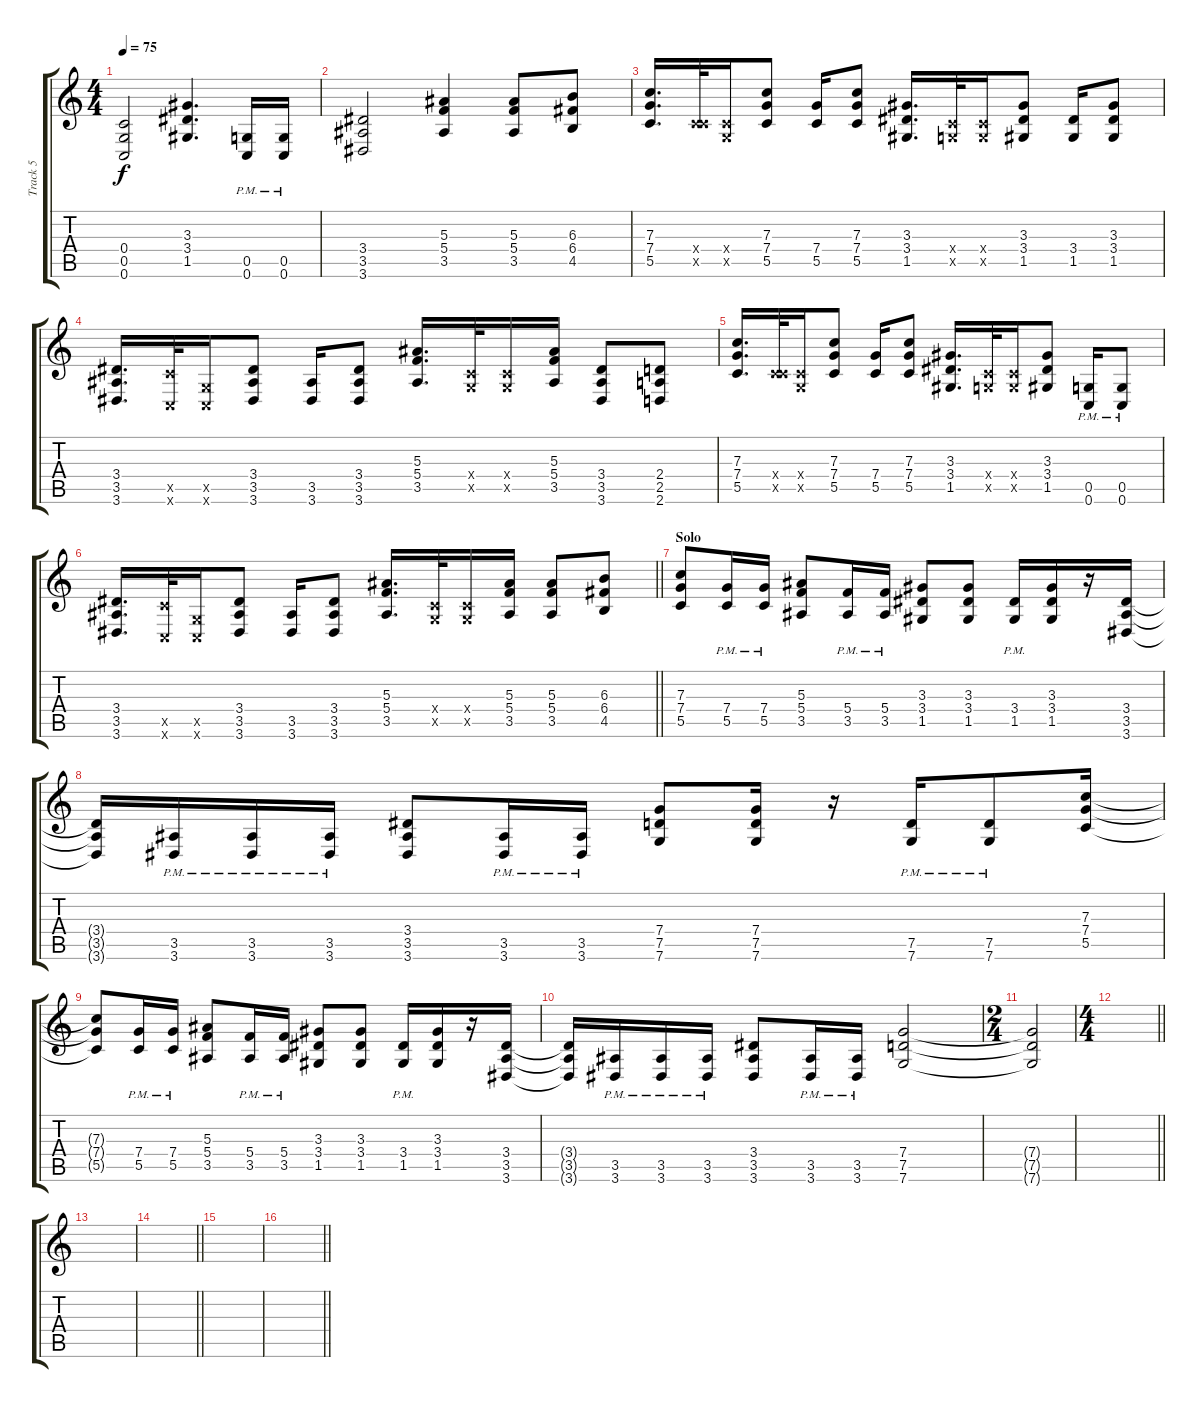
\track ("Track 5" "Track 5") {instrument distortionguitar}
\staff {score tabs}
\tuning (D4 A3 F3 C3 G2 C2) {hide}
\ts (4 4)
\tempo 75
\clef g2
\ks c
(0.4 0.5 0.6).2{dy f} (3.3 3.4 1.5).4{d} (0.5{pm} 0.6{pm}).16 (0.5{pm} 0.6{pm}).16 |
(3.4 3.5 3.6).2 (5.3 5.4 3.5).4 (5.3 5.4 3.5).8 (6.3 6.4 4.5).8 |
(7.3 7.4 5.5).16{d} (0.4{x} 5.5{x}).32 (0.4{x} 0.5{x}).16 (7.3 7.4 5.5).8 (7.4 5.5).16 (7.3 7.4 5.5).8 (3.3 3.4 1.5).16{d} (0.4{x} 0.5{x}).32 (0.4{x} 0.5{x}).16 (3.3 3.4 1.5).8 (3.4 1.5).16 (3.3 3.4 1.5).8 |
(3.4 3.5 3.6).16{d} (5.5{x} 0.6{x}).32 (0.5{x} 0.6{x}).16 (3.4 3.5 3.6).8 (3.5 3.6).16 (3.4 3.5 3.6).8 (5.3 5.4 3.5).16{d} (0.4{x} 0.5{x}).32 (0.4{x} 0.5{x}).16 (5.3 5.4 3.5).16 (3.4 3.5 3.6).8 (2.4 2.5 2.6).8 |
(7.3 7.4 5.5).16{d} (0.4{x} 5.5{x}).32 (0.4{x} 0.5{x}).16 (7.3 7.4 5.5).8 (7.4 5.5).16 (7.3 7.4 5.5).8 (3.3 3.4 1.5).16{d} (0.4{x} 0.5{x}).32 (0.4{x} 0.5{x}).16 (3.3 3.4 1.5).8 (0.5{pm} 0.6{pm}).16 (0.5{pm} 0.6{pm}).8 |
\barLineRight lightlight
(3.4 3.5 3.6).16{d} (5.5{x} 0.6{x}).32 (0.5{x} 0.6{x}).16 (3.4 3.5 3.6).8 (3.5 3.6).16 (3.4 3.5 3.6).8 (5.3 5.4 3.5).16{d} (0.4{x} 0.5{x}).32 (0.4{x} 0.5{x}).16 (5.3 5.4 3.5).16 (5.3 5.4 3.5).8 (6.3 6.4 4.5).8 |
\section ("" "Solo")
(7.3 7.4 5.5).8 (7.4{pm} 5.5{pm}).16 (7.4{pm} 5.5{pm}).16 (5.3 5.4 3.5).8 (5.4{pm} 3.5{pm}).16 (5.4{pm} 3.5{pm}).16 (3.3 3.4 1.5).8 (3.3 3.4 1.5).8 (3.4{pm} 1.5{pm}).16 (3.3 3.4 1.5).16 r.16 (3.4 3.5 3.6).16 |
(3.4{t} 3.5{t} 3.6{t}).16 (3.5{pm} 3.6{pm}).16 (3.5{pm} 3.6{pm}).16 (3.5{pm} 3.6{pm}).16 (3.4 3.5 3.6).8 (3.5{pm} 3.6{pm}).16 (3.5{pm} 3.6{pm}).16 (7.4 7.5 7.6).8 (7.4 7.5 7.6).16 r.16 (7.5{pm} 7.6{pm}).16 (7.5{pm} 7.6{pm}).8 (7.3 7.4 5.5).16 |
(7.3{t} 7.4{t} 5.5{t}).8 (7.4{pm} 5.5{pm}).16 (7.4{pm} 5.5{pm}).16 (5.3 5.4 3.5).8 (5.4{pm} 3.5{pm}).16 (5.4{pm} 3.5{pm}).16 (3.3 3.4 1.5).8 (3.3 3.4 1.5).8 (3.4{pm} 1.5{pm}).16 (3.3 3.4 1.5).16 r.16 (3.4 3.5 3.6).16 |
(3.4{t} 3.5{t} 3.6{t}).16 (3.5{pm} 3.6{pm}).16 (3.5{pm} 3.6{pm}).16 (3.5{pm} 3.6{pm}).16 (3.4 3.5 3.6).8 (3.5{pm} 3.6{pm}).16 (3.5{pm} 3.6{pm}).16 (7.4 7.5 7.6).2 |
\ts (2 4)
(7.4{t} 7.5{t} 7.6{t}).2 |
\ts (4 4)
\barLineRight lightlight
|
|
\barLineRight lightlight
|
|
\barLineRight lightlight
